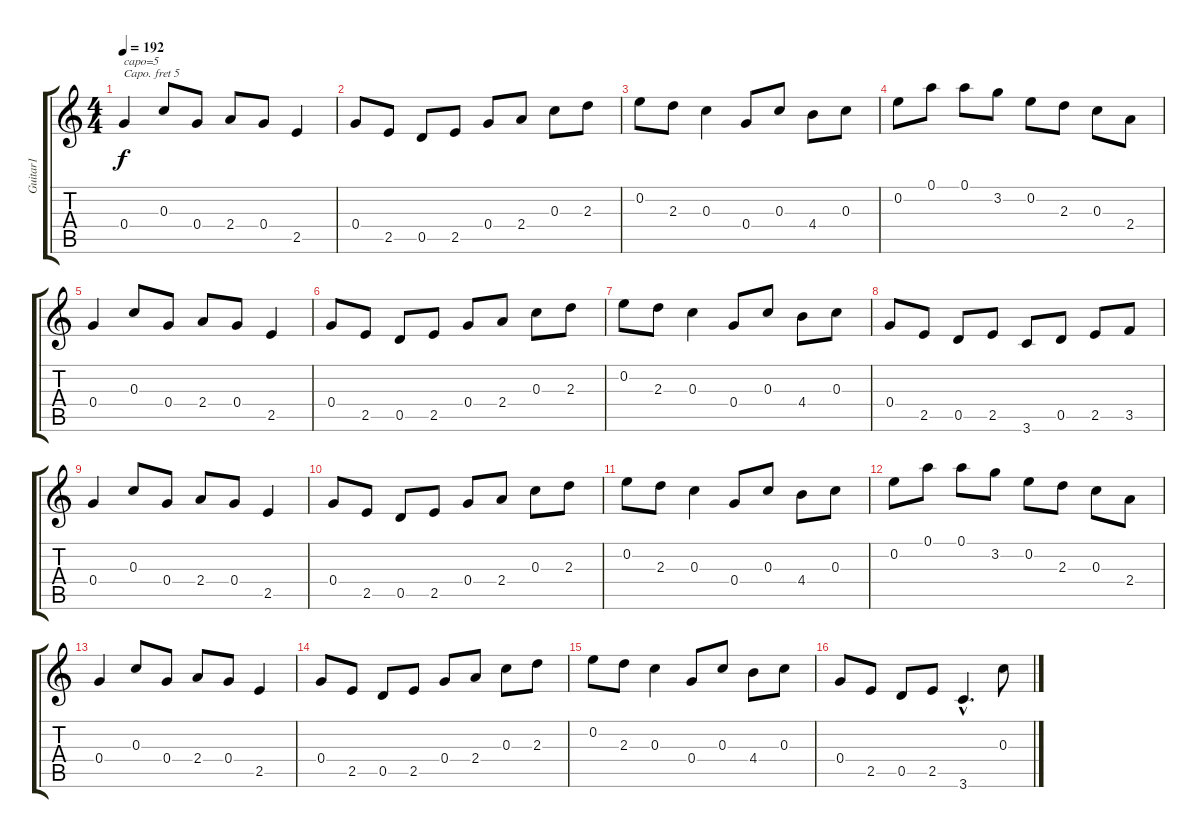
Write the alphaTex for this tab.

\track ("Guitar1" "Guitar1") {instrument electricguitarjazz}
\staff {score tabs}
\capo 5
\tuning (E4 B3 G3 D3 A2 E2) {hide}
\ts (4 4)
\tempo 192
\clef g2
\ks c
0.4.4{txt "capo=5" dy f instrument electricguitarjazz} 0.3.8 0.4.8 2.4.8 0.4.8 2.5.4 |
0.4.8 2.5.8 0.5.8 2.5.8 0.4.8 2.4.8 0.3.8 2.3.8 |
0.2.8 2.3.8 0.3.4 0.4.8 0.3.8 4.4.8 0.3.8 |
0.2.8 0.1.8 0.1.8 3.2.8 0.2.8 2.3.8 0.3.8 2.4.8 |
0.4.4 0.3.8 0.4.8 2.4.8 0.4.8 2.5.4 |
0.4.8 2.5.8 0.5.8 2.5.8 0.4.8 2.4.8 0.3.8 2.3.8 |
0.2.8 2.3.8 0.3.4 0.4.8 0.3.8 4.4.8 0.3.8 |
0.4.8 2.5.8 0.5.8 2.5.8 3.6.8 0.5.8 2.5.8 3.5.8 |
0.4.4 0.3.8 0.4.8 2.4.8 0.4.8 2.5.4 |
0.4.8 2.5.8 0.5.8 2.5.8 0.4.8 2.4.8 0.3.8 2.3.8 |
0.2.8 2.3.8 0.3.4 0.4.8 0.3.8 4.4.8 0.3.8 |
0.2.8 0.1.8 0.1.8 3.2.8 0.2.8 2.3.8 0.3.8 2.4.8 |
0.4.4 0.3.8 0.4.8 2.4.8 0.4.8 2.5.4 |
0.4.8 2.5.8 0.5.8 2.5.8 0.4.8 2.4.8 0.3.8 2.3.8 |
0.2.8 2.3.8 0.3.4 0.4.8 0.3.8 4.4.8 0.3.8 |
0.4.8 2.5.8 0.5.8 2.5.8 3.6{hac}.4{d} 0.3.8
